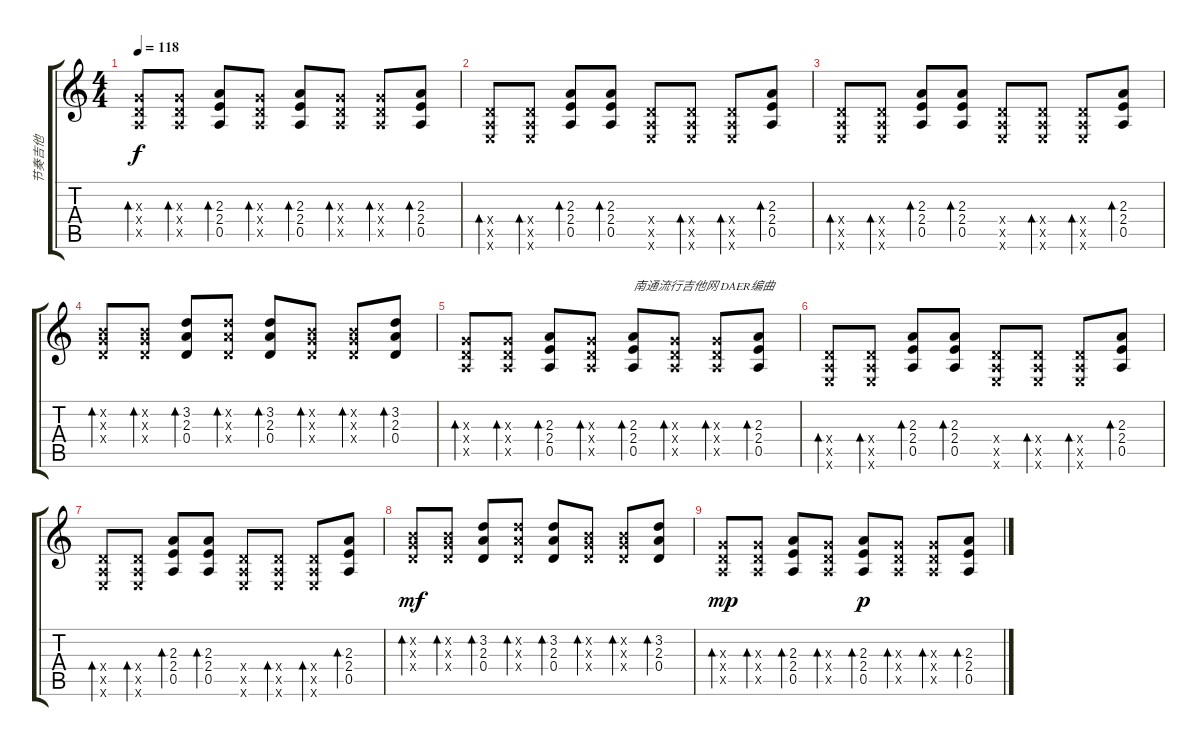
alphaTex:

\track ("节奏吉他" "节奏吉他") {instrument distortionguitar}
\staff {score tabs}
\tuning (E4 B3 G3 D3 A2 E2) {hide}
\ts (4 4)
\tempo 118
\clef g2
\ks c
(0.3{x} 0.4{x} 0.5{x}).8{bd 60 dy f} (0.3{x} 0.4{x} 0.5{x}).8{bd 60} (2.3 2.4 0.5).8{bd 60} (0.3{x} 0.4{x} 0.5{x}).8{bd 60} (2.3 2.4 0.5).8{bd 60} (0.3{x} 0.4{x} 0.5{x}).8{bd 60} (0.3{x} 0.4{x} 0.5{x}).8{bd 60} (2.3 2.4 0.5).8{bd 60} |
(0.4{x} 0.5{x} 0.6{x}).8{bd 60 volume 11} (0.4{x} 0.5{x} 0.6{x}).8{bd 60} (2.3 2.4 0.5).8{bd 60} (2.3 2.4 0.5).8{bd 60} (0.4{x} 0.5{x} 0.6{x}).8 (0.4{x} 0.5{x} 0.6{x}).8{bd 60} (0.4{x} 0.5{x} 0.6{x}).8{bd 60} (2.3 2.4 0.5).8{bd 60} |
(0.4{x} 0.5{x} 0.6{x}).8{bd 60} (0.4{x} 0.5{x} 0.6{x}).8{bd 60} (2.3 2.4 0.5).8{bd 60} (2.3 2.4 0.5).8{bd 60} (0.4{x} 0.5{x} 0.6{x}).8 (0.4{x} 0.5{x} 0.6{x}).8{bd 60} (0.4{x} 0.5{x} 0.6{x}).8{bd 60} (2.3 2.4 0.5).8{bd 60} |
(0.2{x} 0.3{x} 0.4{x}).8{bd 60} (0.2{x} 0.3{x} 0.4{x}).8{bd 60} (3.2 2.3 0.4).8{bd 60} (3.2{x} 2.3{x} 0.4{x}).8{bd 60} (3.2 2.3 0.4).8{bd 60} (0.2{x} 0.3{x} 0.4{x}).8{bd 60} (0.2{x} 0.3{x} 0.4{x}).8{bd 60} (3.2 2.3 0.4).8{bd 60} |
(0.3{x} 0.4{x} 0.5{x}).8{bd 60} (0.3{x} 0.4{x} 0.5{x}).8{bd 60} (2.3 2.4 0.5).8{bd 60} (0.3{x} 0.4{x} 0.5{x}).8{bd 60} (2.3 2.4 0.5).8{bd 60 txt "南通流行吉他网 DAER编曲"} (0.3{x} 0.4{x} 0.5{x}).8{bd 60} (0.3{x} 0.4{x} 0.5{x}).8{bd 60} (2.3 2.4 0.5).8{bd 60} |
(0.4{x} 0.5{x} 0.6{x}).8{bd 60} (0.4{x} 0.5{x} 0.6{x}).8{bd 60} (2.3 2.4 0.5).8{bd 60} (2.3 2.4 0.5).8{bd 60} (0.4{x} 0.5{x} 0.6{x}).8 (0.4{x} 0.5{x} 0.6{x}).8{bd 60} (0.4{x} 0.5{x} 0.6{x}).8{bd 60} (2.3 2.4 0.5).8{bd 60} |
(0.4{x} 0.5{x} 0.6{x}).8{bd 60} (0.4{x} 0.5{x} 0.6{x}).8{bd 60} (2.3 2.4 0.5).8{bd 60} (2.3 2.4 0.5).8{bd 60} (0.4{x} 0.5{x} 0.6{x}).8 (0.4{x} 0.5{x} 0.6{x}).8{bd 60} (0.4{x} 0.5{x} 0.6{x}).8{bd 60} (2.3 2.4 0.5).8{bd 60} |
(0.2{x} 0.3{x} 0.4{x}).8{bd 60 dy mf} (0.2{x} 0.3{x} 0.4{x}).8{bd 60} (3.2 2.3 0.4).8{bd 60} (3.2{x} 2.3{x} 0.4{x}).8{bd 60} (3.2 2.3 0.4).8{bd 60} (0.2{x} 0.3{x} 0.4{x}).8{bd 60} (0.2{x} 0.3{x} 0.4{x}).8{bd 60} (3.2 2.3 0.4).8{bd 60} |
(0.3{x} 0.4{x} 0.5{x}).8{bd 60 dy mp} (0.3{x} 0.4{x} 0.5{x}).8{bd 60} (2.3 2.4 0.5).8{bd 60} (0.3{x} 0.4{x} 0.5{x}).8{bd 60} (2.3 2.4 0.5).8{bd 60 dy p} (0.3{x} 0.4{x} 0.5{x}).8{bd 60} (0.3{x} 0.4{x} 0.5{x}).8{bd 60} (2.3 2.4 0.5).8{bd 60}
